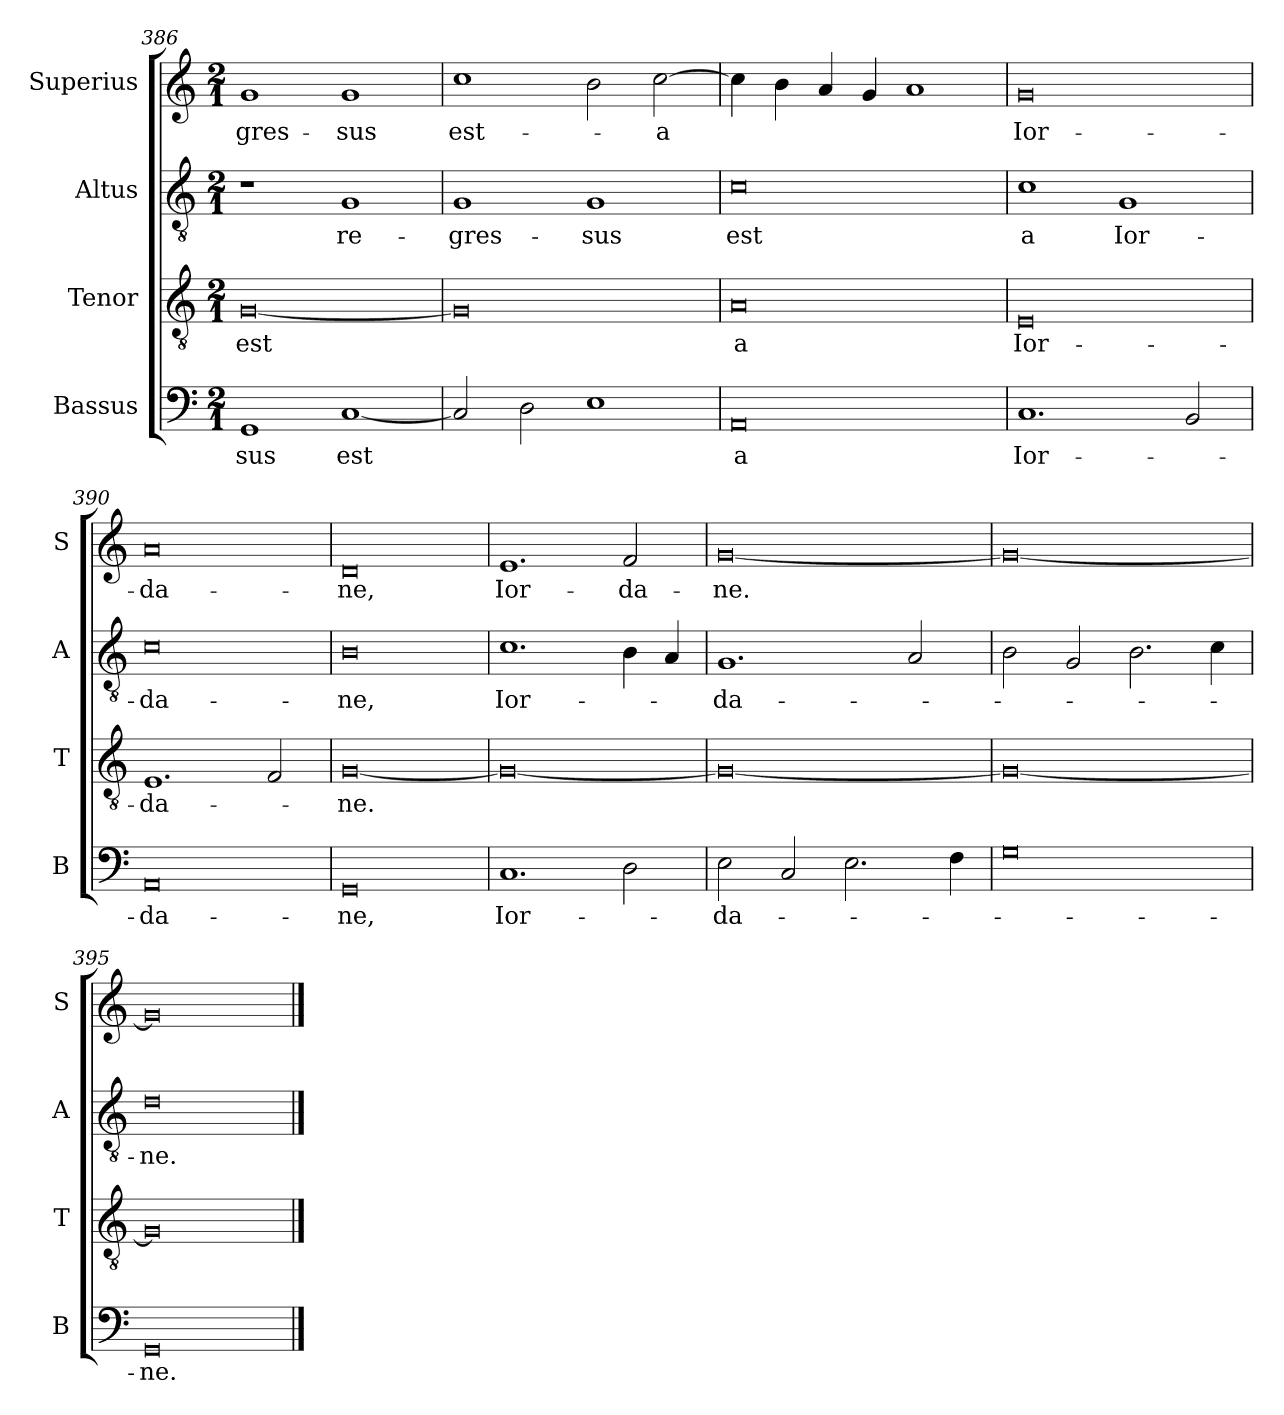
**kern	**text	**kern	**text	**kern	**text	**kern	**text
*part4	*part4	*part3	*part3	*part2	*part2	*part1	*part1
*staff4	*staff4	*staff3	*staff3	*staff2	*staff2	*staff1	*staff1
*I"Bassus	*	*I"Tenor	*	*I"Altus	*	*I"Superius	*
*I'B	*	*I'T	*	*I'A	*	*I'S	*
*clefF4	*	*clefGv2	*	*clefGv2	*	*clefG2	*
*k[]	*	*k[]	*	*k[]	*	*k[]	*
*M2/1	*	*M2/1	*	*M2/1	*	*M2/1	*
=386	=386	=386	=386	=386	=386	=386	=386
1GG	-sus	[0G	est	1r	.	1g	-gres-
[1C	est	.	.	1G	re-	1g	-sus
=387	=387	=387	=387	=387	=387	=387	=387
2C/]	.	0G]	.	1G	-gres-	1cc	est-
2D\	.	.	.	.	.	.	.
1E	.	.	.	1G	-sus	2b\	.
.	.	.	.	.	.	[2cc\	a
=388	=388	=388	=388	=388	=388	=388	=388
0AA	a	0A	a	0c	est	4cc\]	.
.	.	.	.	.	.	4b\	.
.	.	.	.	.	.	4a/	.
.	.	.	.	.	.	4g/	.
.	.	.	.	.	.	1a	.
=389	=389	=389	=389	=389	=389	=389	=389
1.C	Ior-	0E	Ior-	1c	a	0g	Ior-
.	.	.	.	1G	Ior-	.	.
2BB/	.	.	.	.	.	.	.
=390	=390	=390	=390	=390	=390	=390	=390
0AA	-da-	1.E	-da-	0c	-da-	0a	-da-
.	.	2F/	.	.	.	.	.
=391	=391	=391	=391	=391	=391	=391	=391
0GG	-ne,	[0G	-ne.	0B	-ne,	0d	-ne,
=392	=392	=392	=392	=392	=392	=392	=392
1.C	Ior-	0G_	.	1.c	Ior-	1.e	Ior-
2D\	.	.	.	4B\	.	2f/	-da-
.	.	.	.	4A/	.	.	.
=393	=393	=393	=393	=393	=393	=393	=393
2E\	-da-	0G_	.	1.G	-da-	[0g	-ne.
2C/	.	.	.	.	.	.	.
2.E\	.	.	.	.	.	.	.
.	.	.	.	2A/	.	.	.
4F\	.	.	.	.	.	.	.
=394	=394	=394	=394	=394	=394	=394	=394
0G	.	0G_	.	2B\	.	0g_	.
.	.	.	.	2G/	.	.	.
.	.	.	.	2.B\	.	.	.
.	.	.	.	4c\	.	.	.
=395	=395	=395	=395	=395	=395	=395	=395
0GG	-ne.	0G]	.	0d	-ne.	0g]	.
==	==	==	==	==	==	==	==
*-	*-	*-	*-	*-	*-	*-	*-
